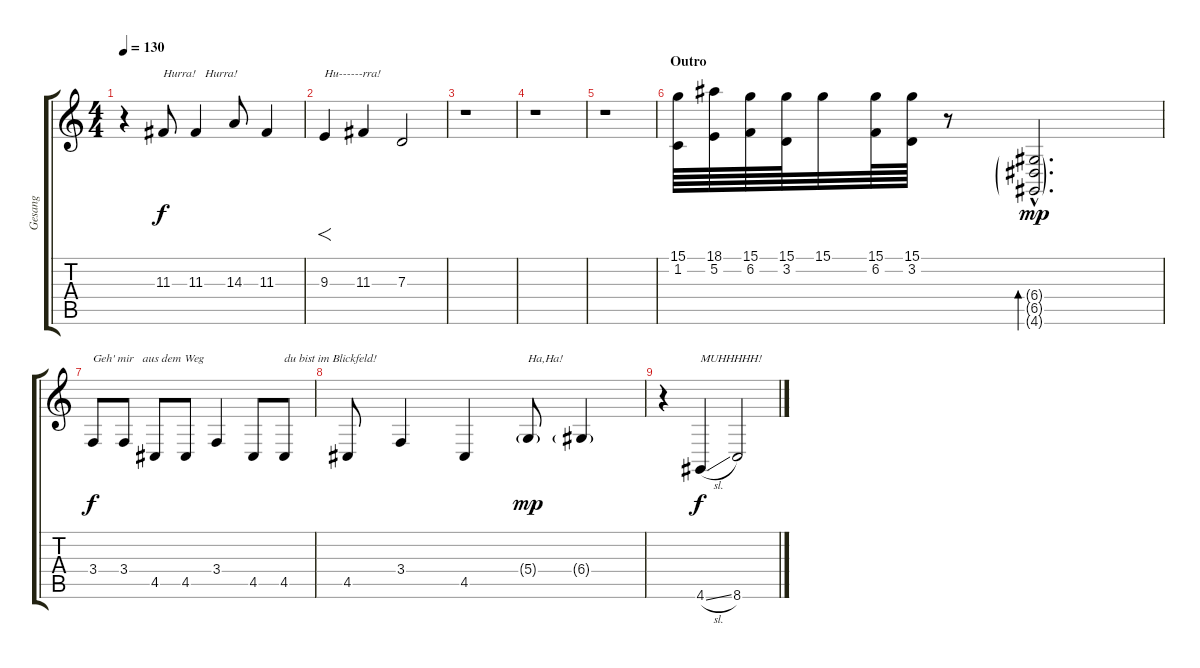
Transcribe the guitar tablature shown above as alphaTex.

\track ("Gesang" "Gesang") {instrument dulcimer}
\staff {score tabs}
\tuning (E4 B3 G3 D3 A2 E2) {hide}
\ts (4 4)
\tempo 130
\clef g2
\ks c
r.4{dy f} 11.3.8{txt "Hurra!   Hurra!"} 11.3.4 14.3.8 11.3.4 |
9.3.4{f txt "Hu------rra!"} 11.3.4 7.3.2 |
r.1 |
r.1 |
r.1 |
\section ("" "Outro")
(15.1 1.2).64 (18.1 5.2).64 (15.1 6.2).64 (15.1 3.2).64 15.1.32 (15.1 6.2).64 (15.1 3.2).64 r.8 (6.4{g hac} 6.5{g hac} 4.6{g hac}).2{d bd 480 dy mp instrument distortionguitar} |
3.4.8{txt "Geh' mir   aus dem Weg" dy f instrument dulcimer} 3.4.8 4.5.8 4.5.8 3.4.4 4.5.8 4.5.8{txt "du bist im Blickfeld!"} |
4.5.8 3.4.4 4.5.4 5.4{g}.8{txt "Ha,Ha!" dy mp} 6.4{g}.4 |
r.4 4.6{sl}.4{txt "MUHHHHH!" dy f} 8.6.2
